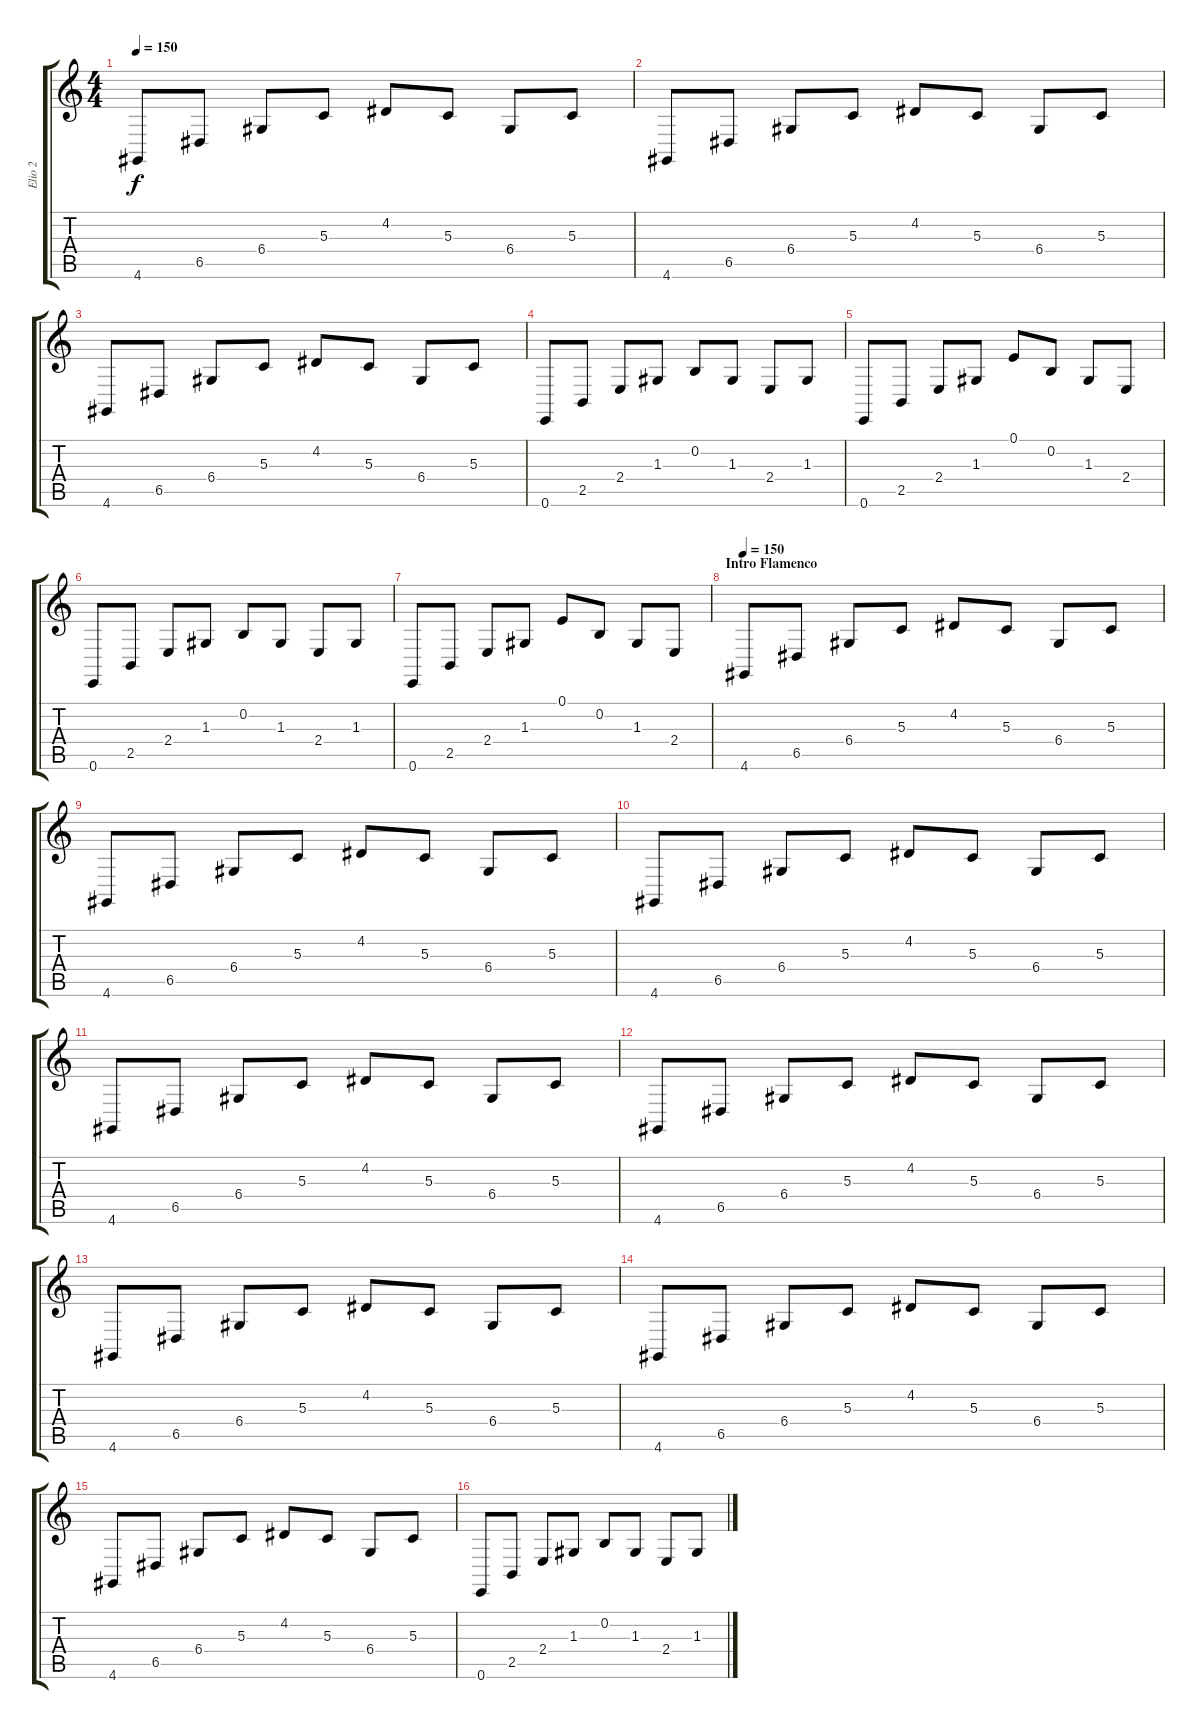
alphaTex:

\track ("Elio 2" "Elio 2") {instrument harpsichord}
\staff {score tabs}
\tuning (E4 B3 G3 D3 A2 E2) {hide}
\ts (4 4)
\tempo 150
\clef g2
\ks c
4.6.8{dy f} 6.5.8 6.4.8 5.3.8 4.2.8 5.3.8 6.4.8 5.3.8 |
4.6.8 6.5.8 6.4.8 5.3.8 4.2.8 5.3.8 6.4.8 5.3.8 |
4.6.8 6.5.8 6.4.8 5.3.8 4.2.8 5.3.8 6.4.8 5.3.8 |
0.6.8 2.5.8 2.4.8 1.3.8 0.2.8 1.3.8 2.4.8 1.3.8 |
0.6.8 2.5.8 2.4.8 1.3.8 0.1.8 0.2.8 1.3.8 2.4.8 |
0.6.8 2.5.8 2.4.8 1.3.8 0.2.8 1.3.8 2.4.8 1.3.8 |
0.6.8 2.5.8 2.4.8 1.3.8 0.1.8 0.2.8 1.3.8 2.4.8 |
\section ("" "Intro Flamenco")
\tempo 150
4.6.8{instrument harpsichord} 6.5.8 6.4.8 5.3.8 4.2.8 5.3.8 6.4.8 5.3.8 |
4.6.8 6.5.8 6.4.8 5.3.8 4.2.8 5.3.8 6.4.8 5.3.8 |
4.6.8 6.5.8 6.4.8 5.3.8 4.2.8 5.3.8 6.4.8 5.3.8 |
4.6.8 6.5.8 6.4.8 5.3.8 4.2.8 5.3.8 6.4.8 5.3.8 |
4.6.8 6.5.8 6.4.8 5.3.8 4.2.8 5.3.8 6.4.8 5.3.8 |
4.6.8 6.5.8 6.4.8 5.3.8 4.2.8 5.3.8 6.4.8 5.3.8 |
4.6.8 6.5.8 6.4.8 5.3.8 4.2.8 5.3.8 6.4.8 5.3.8 |
4.6.8 6.5.8 6.4.8 5.3.8 4.2.8 5.3.8 6.4.8 5.3.8 |
0.6.8 2.5.8 2.4.8 1.3.8 0.2.8 1.3.8 2.4.8 1.3.8
